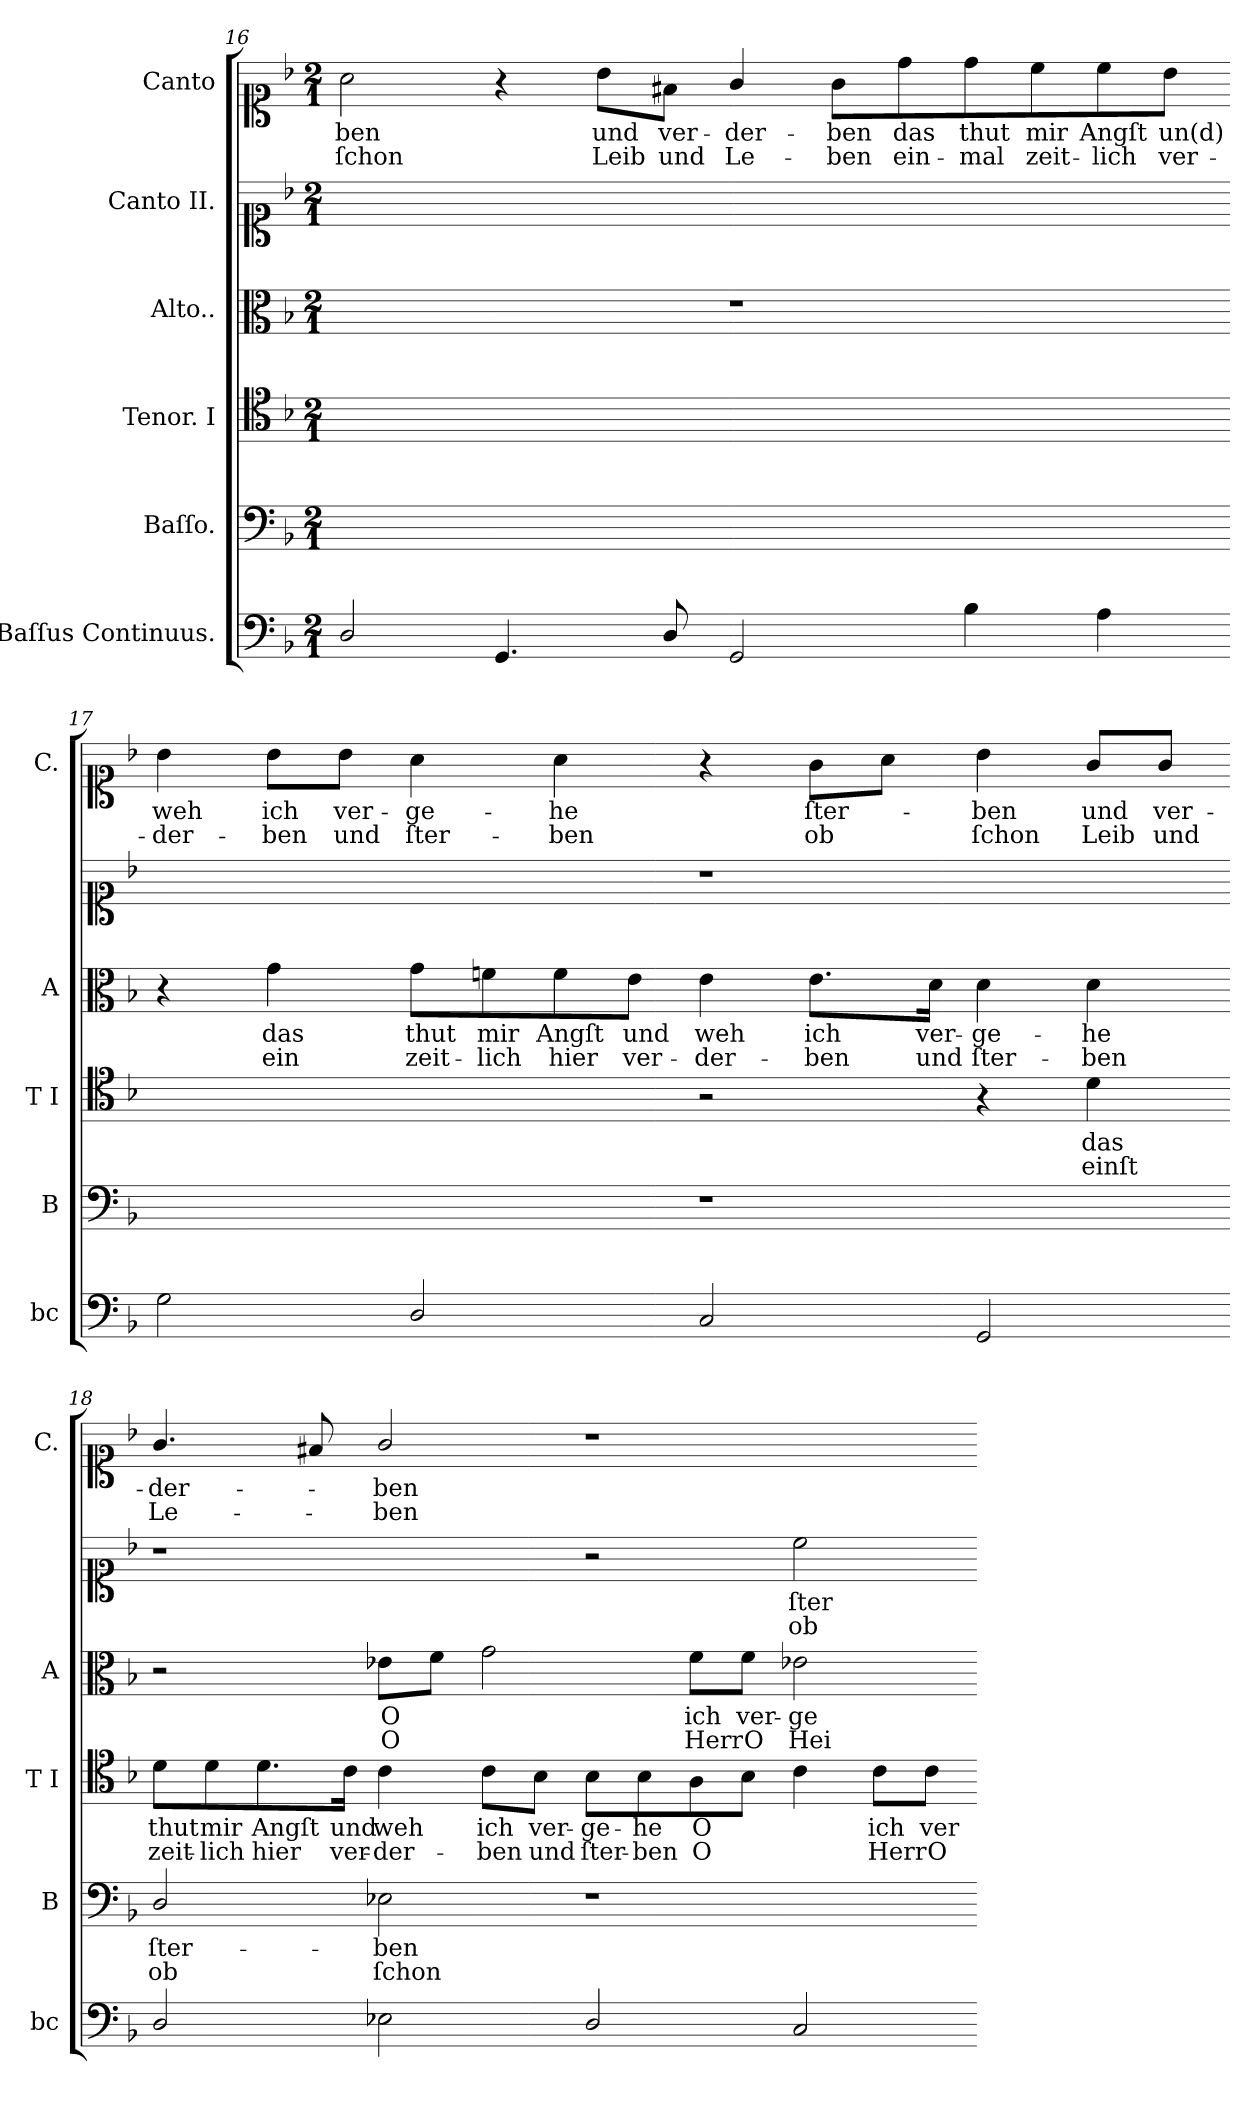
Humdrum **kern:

**kern	**kern	**text	**text	**kern	**text	**text	**kern	**text	**text	**kern	**text	**text	**kern	**text	**text
*part6	*part5	*part5	*part5	*part4	*part4	*part4	*part3	*part3	*part3	*part2	*part2	*part2	*part1	*part1	*part1
*staff6	*staff5	*staff5	*staff5	*staff4	*staff4	*staff4	*staff3	*staff3	*staff3	*staff2	*staff2	*staff2	*staff1	*staff1	*staff1
*I"Baſſus Continuus.	*I"Baſſo.	*	*	*I"Tenor. I	*	*	*I"Alto..	*	*	*I"Canto II.	*	*	*I"Canto	*	*
*I'bc	*I'B	*	*	*I'T I	*	*	*I'A	*	*	*	*	*	*I'C.	*	*
*clefF4	*clefF4	*	*	*clefC4	*	*	*clefC3	*	*	*clefC1	*	*	*clefC1	*	*
*k[b-]	*k[b-]	*	*	*k[b-]	*	*	*k[b-]	*	*	*k[b-]	*	*	*k[b-]	*	*
*M2/1	*M2/1	*	*	*M2/1	*	*	*M2/1	*	*	*M2/1	*	*	*M2/1	*	*
=16	=16	=16	=16	=16	=16	=16	=16	=16	=16	=16	=16	=16	=16	=16	=16
2D/	0ryy	.	.	0ryy	.	.	1ryy	.	.	0ryy	.	.	2a\	-ben	ſchon
4.GG/	.	.	.	.	.	.	.	.	.	.	.	.	4r	.	.
.	.	.	.	.	.	.	.	.	.	.	.	.	8b-\L	und	Leib
8D/	.	.	.	.	.	.	.	.	.	.	.	.	8f#X\J	ver-	und
2GG/	.	.	.	.	.	.	1r	.	.	.	.	.	4g/	-der-	Le-
.	.	.	.	.	.	.	.	.	.	.	.	.	8g\L	-ben	-ben
.	.	.	.	.	.	.	.	.	.	.	.	.	8dd\	das	ein-
4B-\	.	.	.	.	.	.	.	.	.	.	.	.	8dd\	thut	-mal
.	.	.	.	.	.	.	.	.	.	.	.	.	8cc\	mir	zeit-
4A\	.	.	.	.	.	.	.	.	.	.	.	.	8cc\	Angſt	-lich
.	.	.	.	.	.	.	.	.	.	.	.	.	8b-\J	un(d)	ver-
=17-	=17-	=17-	=17-	=17-	=17-	=17-	=17-	=17-	=17-	=17-	=17-	=17-	=17-	=17-	=17-
2G\	1ryy	.	.	1ryy	.	.	4r	.	.	1ryy	.	.	4b-\	weh	-der-
.	.	.	.	.	.	.	4g\	das	ein	.	.	.	8b-\L	ich	-ben
.	.	.	.	.	.	.	.	.	.	.	.	.	8b-\J	ver-	und
2D/	.	.	.	.	.	.	8g\L	thut	zeit-	.	.	.	4a\	-ge-	ſter-
.	.	.	.	.	.	.	8fn\	mir	-lich	.	.	.	.	.	.
.	.	.	.	.	.	.	8f\	Angſt	hier	.	.	.	4a\	-he	-ben
.	.	.	.	.	.	.	8e\J	und	ver-	.	.	.	.	.	.
2C/	1r	.	.	2r	.	.	4e\	weh	-der-	1r	.	.	4r	.	.
.	.	.	.	.	.	.	8.e\L	ich	-ben	.	.	.	8g\L	ſter-	ob
.	.	.	.	.	.	.	.	.	.	.	.	.	8a\J	.	.
.	.	.	.	.	.	.	16d\Jk	ver-	und	.	.	.	.	.	.
2GG/	.	.	.	4r	.	.	4d\	-ge-	ſter-	.	.	.	4b-\	-ben	ſchon
.	.	.	.	4d\	das	einſt	4d\	-he	-ben	.	.	.	8g/L	und	Leib
.	.	.	.	.	.	.	.	.	.	.	.	.	8g/J	ver-	und
=18-	=18-	=18-	=18-	=18-	=18-	=18-	=18-	=18-	=18-	=18-	=18-	=18-	=18-	=18-	=18-
2D/	2D/	ſter-	ob	8d\L	thut	zeit-	2r	.	.	1r	.	.	4.g/	-der-	Le-
.	.	.	.	8d\	mir	-lich	.	.	.	.	.	.	.	.	.
.	.	.	.	8.d\	Angſt	hier	.	.	.	.	.	.	.	.	.
.	.	.	.	.	.	.	.	.	.	.	.	.	8f#X/	.	.
.	.	.	.	16c\Jk	und	ver-	.	.	.	.	.	.	.	.	.
2E-X\	2E-X\	-ben	ſchon	4c\	weh	-der-	8e-X\L	O	O	.	.	.	2g/	-ben	-ben
.	.	.	.	.	.	.	8f\J	.	.	.	.	.	.	.	.
.	.	.	.	8c\L	ich	-ben	2g\	.	.	.	.	.	.	.	.
.	.	.	.	8B-\J	ver-	und	.	.	.	.	.	.	.	.	.
2D/	1r	.	.	8B-\L	-ge-	ſter-	.	.	.	2r	.	.	1r	.	.
.	.	.	.	8B-\	-he	-ben	.	.	.	.	.	.	.	.	.
.	.	.	.	8A\	O	O	8f\L	ich	Herr	.	.	.	.	.	.
.	.	.	.	8B-\J	.	.	8f\J	ver-	O	.	.	.	.	.	.
2C/	.	.	.	4c\	.	.	2e-X\	-ge-	Hei-	2cc\	ſter-	ob	.	.	.
.	.	.	.	8c\L	ich	Herr	.	.	.	.	.	.	.	.	.
.	.	.	.	8c\J	ver-	O	.	.	.	.	.	.	.	.	.
=-	=-	=-	=-	=-	=-	=-	=-	=-	=-	=-	=-	=-	=-	=-	=-
*-	*-	*-	*-	*-	*-	*-	*-	*-	*-	*-	*-	*-	*-	*-	*-
